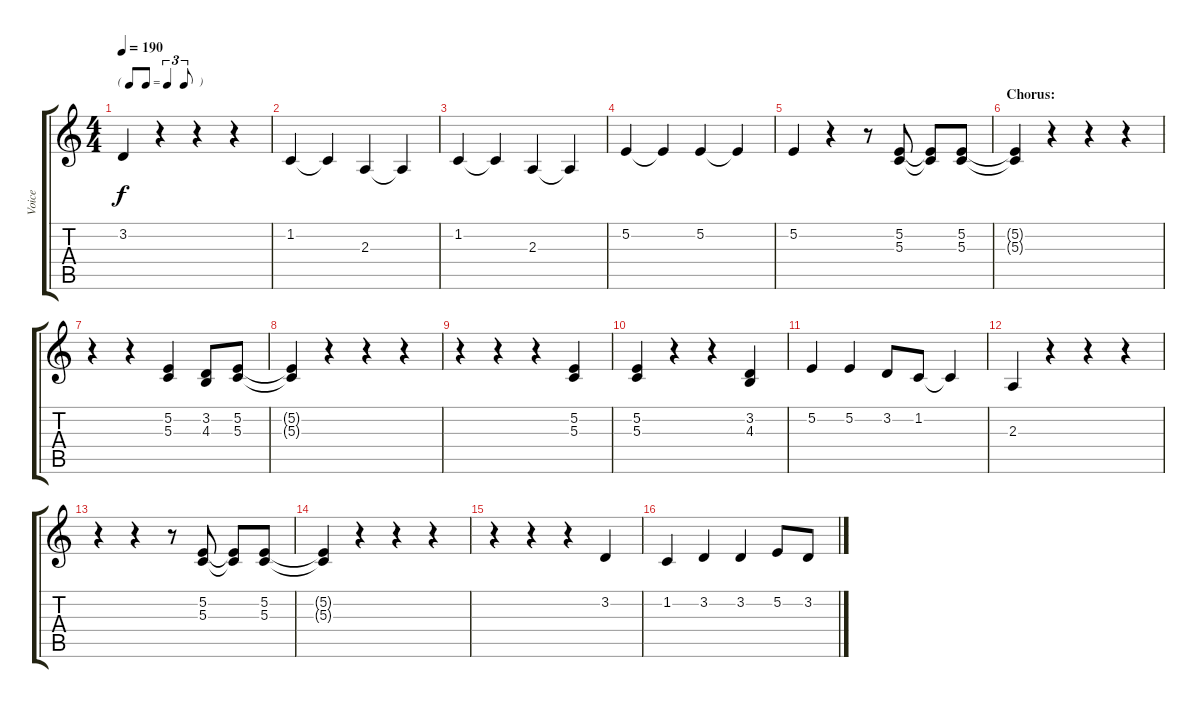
\track ("Voice" "Voice") {instrument cello}
\staff {score tabs}
\tuning (E4 B3 G3 D3 A2 E2) {hide}
\ts (4 4)
\tf triplet8th
\tempo 190
\clef g2
\ks c
3.2{t}.4{dy f} r.4 r.4 r.4 |
1.2.4 1.2{t}.4 2.3.4 2.3{t}.4 |
1.2.4 1.2{t}.4 2.3.4 2.3{t}.4 |
5.2.4 5.2{t}.4 5.2.4 5.2{t}.4 |
5.2.4 r.4 r.8 (5.2 5.3).8 (5.2{t} 5.3{t}).8 (5.2 5.3).8 |
\section ("" "Chorus:")
(5.2{t} 5.3{t}).4 r.4 r.4 r.4 |
r.4 r.4 (5.2 5.3).4 (3.2 4.3).8 (5.2 5.3).8 |
(5.2{t} 5.3{t}).4 r.4 r.4 r.4 |
r.4 r.4 r.4 (5.2 5.3).4 |
(5.2 5.3).4 r.4 r.4 (3.2 4.3).4 |
5.2.4 5.2.4 3.2.8 1.2.8 1.2{t}.4 |
2.3.4 r.4 r.4 r.4 |
r.4 r.4 r.8 (5.2 5.3).8 (5.2{t} 5.3{t}).8 (5.2 5.3).8 |
(5.2{t} 5.3{t}).4 r.4 r.4 r.4 |
r.4 r.4 r.4 3.2.4 |
1.2.4 3.2.4 3.2.4 5.2.8 3.2.8
